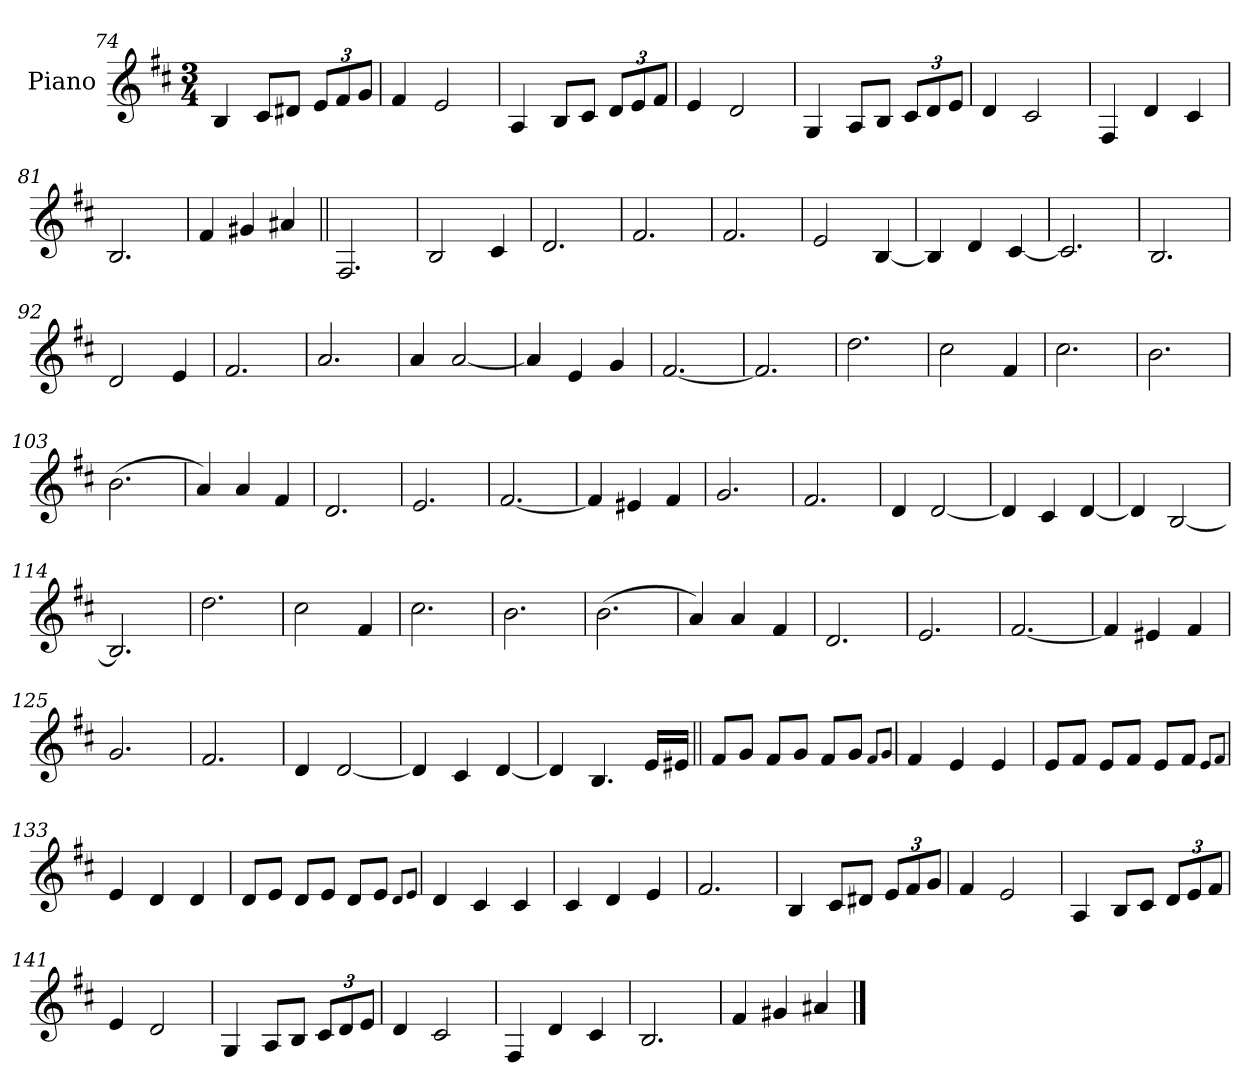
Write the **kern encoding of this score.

**kern
*part1
*staff1
*I"Piano
*I'Pno.
*clefG2
*k[f#c#]
*M3/4
=74
4B!
8c#!L
8d#X!J
*Xbrackettup
12e!L
12f#!
12g!J
=75
4f#!
2e!
=76
4A!
8B!L
8c#!J
12d!L
12e!
12f#!J
=77
4e!
2d!
=78
4G!
8A!L
8B!J
12c#!L
12d!
12e!J
=79
4d!
2c#!
=80
4F#!
4d!
4c#!
=81
2.B!
=82
4f#!
4g#X!
4a#X!
=83||
2.F#
=84
2B
4c#
=85
2.d
=86
2.f#
=87
2.f#
=88
2e
[4B
=89
4B]
4d
[4c#
=90
2.c#]
=91
2.B
=92
2d
4e
=93
2.f#
=94
2.a
=95
4a
[2a
=96
4a]
4e
4g
=97
[2.f#
=98
2.f#]
=99
2.dd
=100
2cc#
4f#
=101
2.cc#
=102
2.b
=103
(2.b
=104
4a)
4a
4f#
=105
2.d
=106
2.e
=107
[2.f#
=108
4f#]
4e#X
4f#
=109
2.g
=110
2.f#
=111
4d
[2d
=112
4d]
4c#
[4d
=113
4d]
[2B
=114
2.B]
=115
2.dd
=116
2cc#
4f#
=117
2.cc#
=118
2.b
=119
(2.b
=120
4a)
4a
4f#
=121
2.d
=122
2.e
=123
[2.f#
=124
4f#]
4e#X
4f#
=125
2.g
=126
2.f#
=127
4d
[2d
=128
4d]
4c#
[4d
=129
4d]
4.B
16e!LL
16e#X!JJ
=130||
8f#!L
8g!J
8f#!L
8g!J
8f#!L
8g!J
8qf#L
8qgJ
=131
4f#!
4e!
4e!
=132
8e!L
8f#!J
8e!L
8f#!J
8e!L
8f#!J
8qeL
8qf#J
=133
4e!
4d!
4d!
=134
8d!L
8e!J
8d!L
8e!J
8d!L
8e!J
8qdL
8qeJ
=135
4d!
4c#!
4c#!
=136
4c#!
4d!
4e!
=137
2.f#!
=138
4B!
8c#!L
8d#X!J
12e!L
12f#!
12g!J
=139
4f#!
2e!
=140
4A!
8B!L
8c#!J
12d!L
12e!
12f#!J
=141
4e!
2d!
=142
4G!
8A!L
8B!J
12c#!L
12d!
12e!J
=143
4d!
2c#!
=144
4F#!
4d!
4c#!
=145
2.B!
=146
4f#!
4g#X!
4a#X!
==
*-
